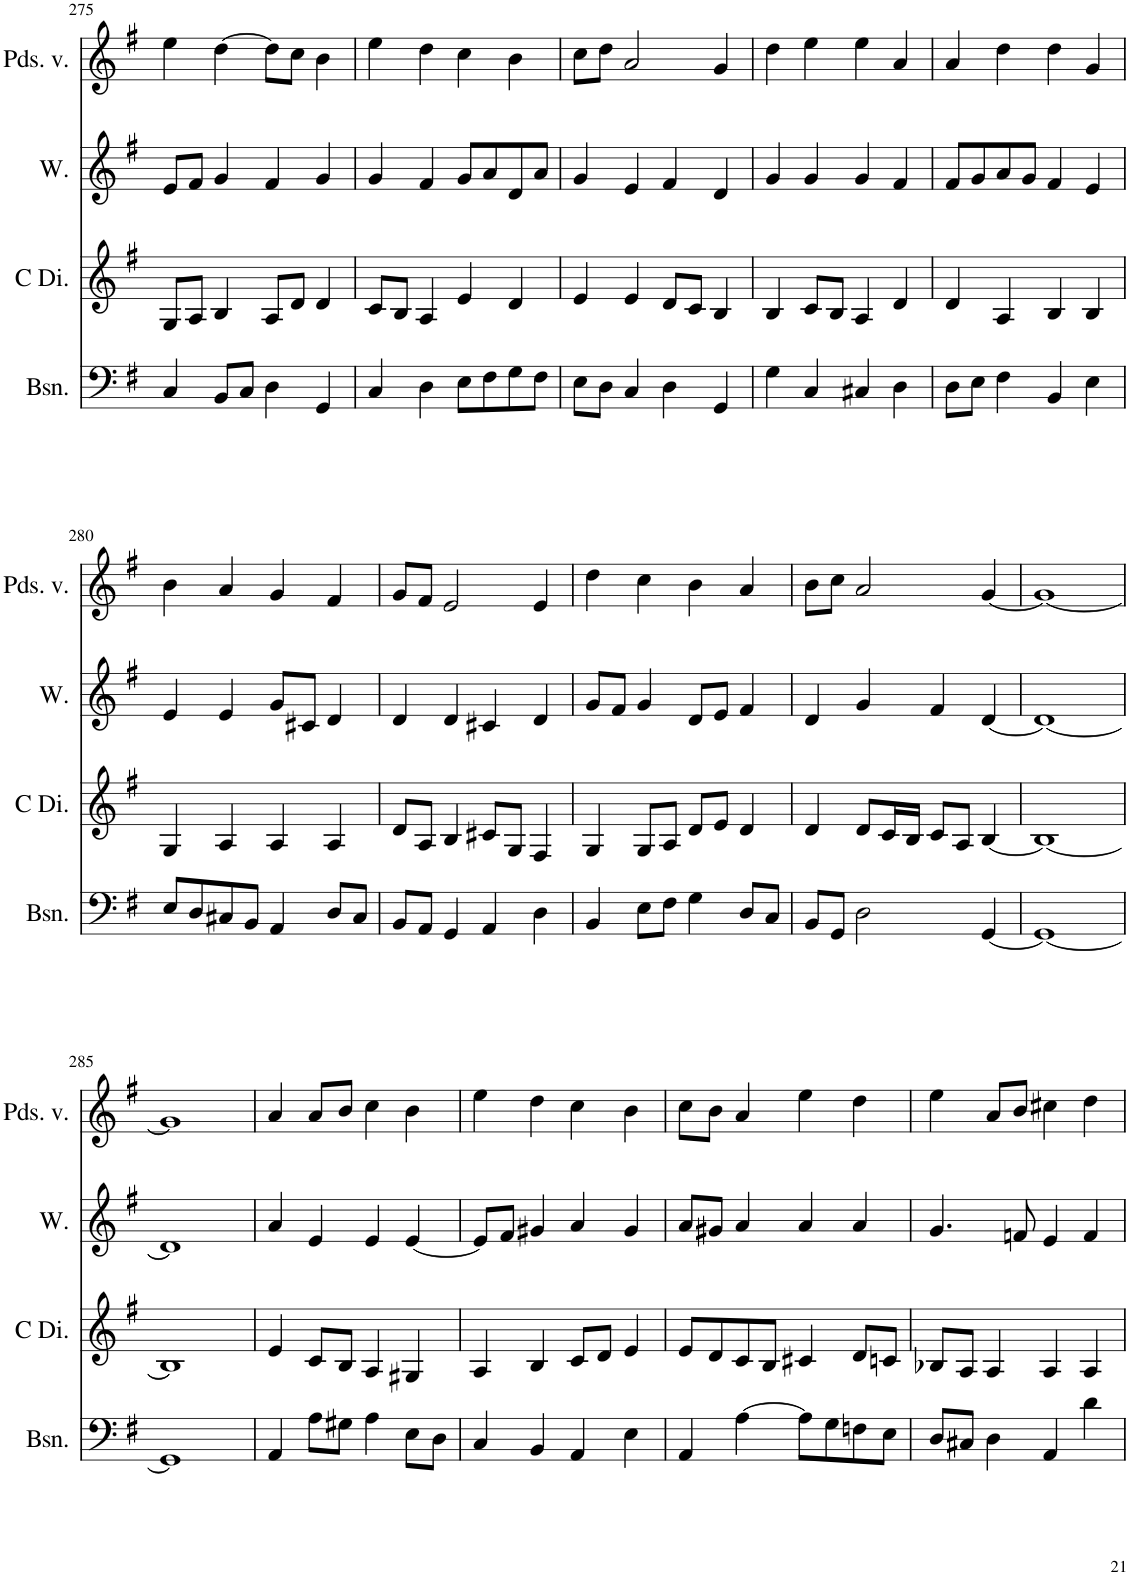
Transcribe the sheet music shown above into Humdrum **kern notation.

**kern	**kern	**kern	**kern
*part4	*part3	*part2	*part1
*staff4	*staff3	*staff2	*staff1
*I"Bassoon, Bassoon	*I"C Dizi, Piccolo	*I"Winds, Flute	*I"Pardessus de viole, Violin
*I'Bsn.	*I'C Di.	*I'W.	*I'Pds. v.
!!LO:PB:g=z
*clefF4	*clefG2	*clefG2	*clefG2
*	*Trd-7c-12	*	*
*k[f#]	*k[f#]	*k[f#]	*k[f#]
*M4/4	*M4/4	*M4/4	*M4/4
=275	=275	=275	=275
4C/	8G/L	8e/L	4ee\
.	8A/J	8f#/J	.
8BB/L	4B/	4g/	[4dd\
8C/J	.	.	.
4D\	8A/L	4f#/	8dd\L]
.	8d/J	.	8cc\J
4GG/	4d/	4g/	4b\
=276	=276	=276	=276
4C/	8c/L	4g/	4ee\
.	8B/J	.	.
4D\	4A/	4f#/	4dd\
8E\L	4e/	8g/L	4cc\
8F#\	.	8a/	.
8G\	4d/	8d/	4b\
8F#\J	.	8a/J	.
=277	=277	=277	=277
8E\L	4e/	4g/	8cc\L
8D\J	.	.	8dd\J
4C/	4e/	4e/	2a/
4D\	8d/L	4f#/	.
.	8c/J	.	.
4GG/	4B/	4d/	4g/
=278	=278	=278	=278
4G\	4B/	4g/	4dd\
4C/	8c/L	4g/	4ee\
.	8B/J	.	.
4C#X/	4A/	4g/	4ee\
4D\	4d/	4f#/	4a/
=279	=279	=279	=279
8D\L	4d/	8f#/L	4a/
8E\J	.	8g/	.
4F#\	4A/	8a/	4dd\
.	.	8g/J	.
4BB/	4B/	4f#/	4dd\
4E\	4B/	4e/	4g/
!!LO:LB:g=z
=280	=280	=280	=280
8E/L	4G/	4e/	4b\
8D/	.	.	.
8C#X/	4A/	4e/	4a/
8BB/J	.	.	.
4AA/	4A/	8g/L	4g/
.	.	8c#X/J	.
8D/L	4A/	4d/	4f#/
8C#/J	.	.	.
=281	=281	=281	=281
8BB/L	8d/L	4d/	8g/L
8AA/J	8A/J	.	8f#/J
4GG/	4B/	4d/	2e/
4AA/	8c#X/L	4c#X/	.
.	8G/J	.	.
4D\	4F#/	4d/	4e/
=282	=282	=282	=282
4BB/	4G/	8g/L	4dd\
.	.	8f#/J	.
8E\L	8G/L	4g/	4cc\
8F#\J	8A/J	.	.
4G\	8d/L	8d/L	4b\
.	8e/J	8e/J	.
8D/L	4d/	4f#/	4a/
8C/J	.	.	.
=283	=283	=283	=283
8BB/L	4d/	4d/	8b\L
8GG/J	.	.	8cc\J
2D\	8d/L	4g/	2a/
.	16c/L	.	.
.	16B/JJ	.	.
.	8c/L	4f#/	.
.	8A/J	.	.
[4GG/	[4B/	[4d/	[4g/
=284	=284	=284	=284
1GG_	1B_	1d_	1g_
!!LO:LB:g=z
=285	=285	=285	=285
1GG]	1B]	1d]	1g]
=286	=286	=286	=286
4AA/	4e/	4a/	4a/
8A\L	8c/L	4e/	8a/L
8G#X\J	8B/J	.	8b/J
4A\	4A/	4e/	4cc\
8E\L	4G#X/	[4e/	4b\
8D\J	.	.	.
=287	=287	=287	=287
4C/	4A/	8e/L]	4ee\
.	.	8f#/J	.
4BB/	4B/	4g#X/	4dd\
4AA/	8c/L	4a/	4cc\
.	8d/J	.	.
4E\	4e/	4g#/	4b\
=288	=288	=288	=288
4AA/	8e/L	8a/L	8cc\L
.	8d/	8g#X/J	8b\J
[4A\	8c/	4a/	4a/
.	8B/J	.	.
8A\L]	4c#X/	4a/	4ee\
8G\	.	.	.
8Fn\	8d/L	4a/	4dd\
8E\J	8cn/J	.	.
=289	=289	=289	=289
8D/L	8B-X/L	4.g/	4ee\
8C#X/J	8A/J	.	.
4D\	4A/	.	8a/L
.	.	8fn/	8b/J
4AA/	4A/	4e/	4cc#X\
4d\	4A/	4f/	4dd\
=	=	=	=
*-	*-	*-	*-
